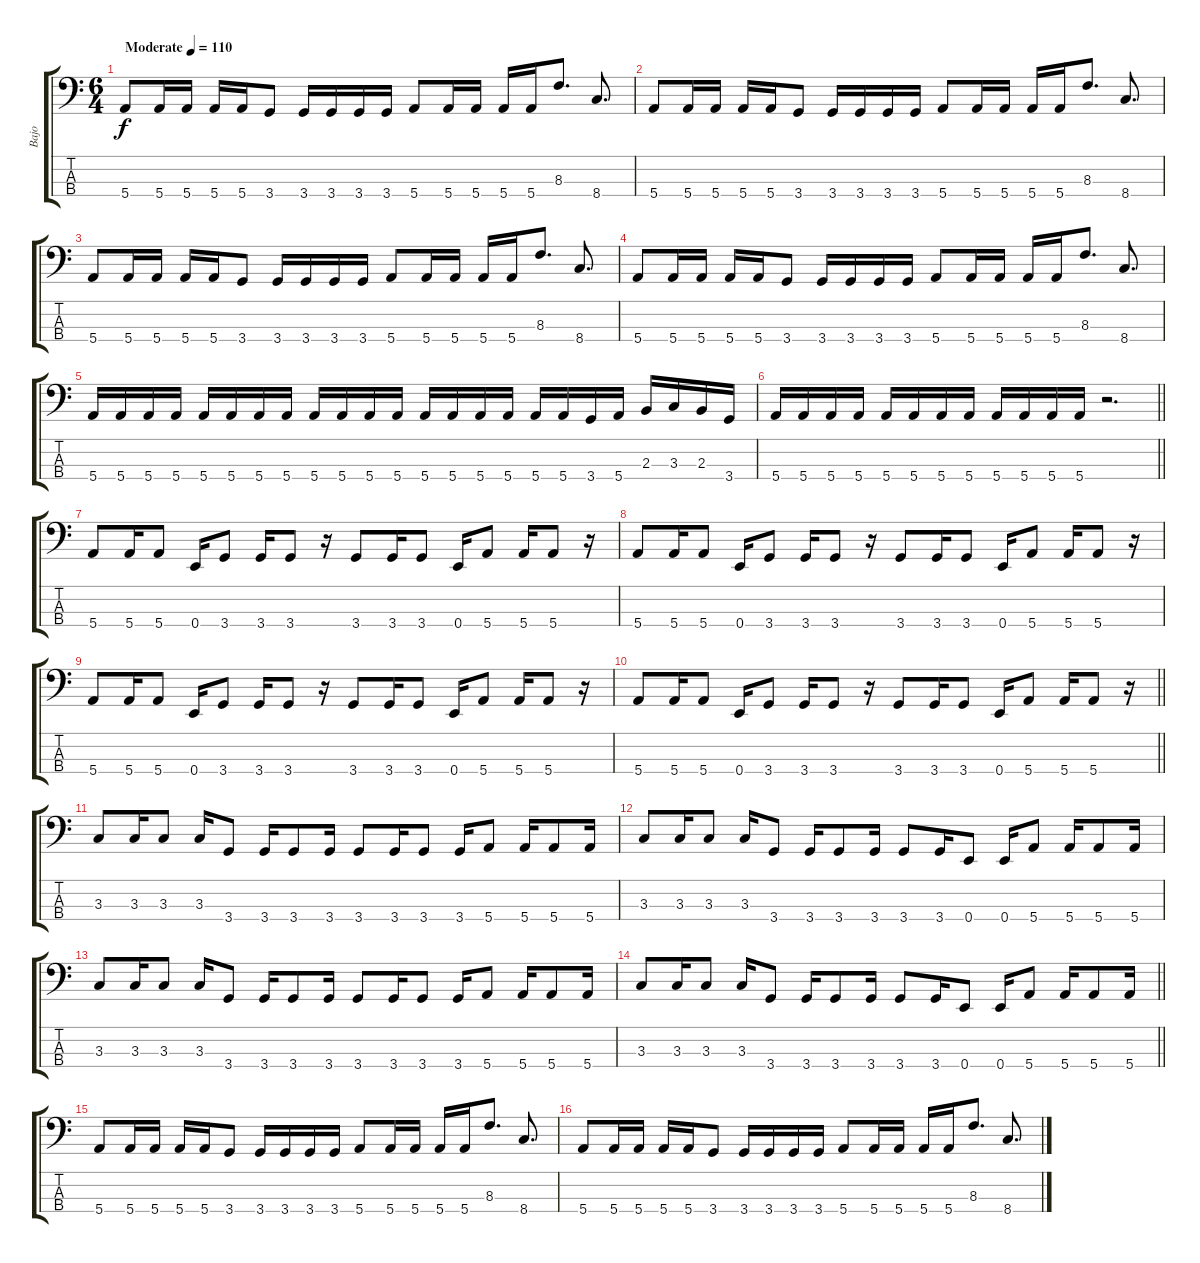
\track ("Bajo" "Bajo") {instrument electricbassfinger}
\staff {score tabs}
\tuning (G2 D2 A1 E1) {hide}
\ts (6 4)
\tempo (110 "Moderate")
\clef f4
\ks c
5.4.8{dy f instrument electricbassfinger} 5.4.16 5.4.16 5.4.16 5.4.16 3.4.8 3.4.16 3.4.16 3.4.16 3.4.16 5.4.8 5.4.16 5.4.16 5.4.16 5.4.16 8.3.8{d} 8.4.8{d} |
5.4.8 5.4.16 5.4.16 5.4.16 5.4.16 3.4.8 3.4.16 3.4.16 3.4.16 3.4.16 5.4.8 5.4.16 5.4.16 5.4.16 5.4.16 8.3.8{d} 8.4.8{d} |
5.4.8 5.4.16 5.4.16 5.4.16 5.4.16 3.4.8 3.4.16 3.4.16 3.4.16 3.4.16 5.4.8 5.4.16 5.4.16 5.4.16 5.4.16 8.3.8{d} 8.4.8{d} |
5.4.8 5.4.16 5.4.16 5.4.16 5.4.16 3.4.8 3.4.16 3.4.16 3.4.16 3.4.16 5.4.8 5.4.16 5.4.16 5.4.16 5.4.16 8.3.8{d} 8.4.8{d} |
5.4.16 5.4.16 5.4.16 5.4.16 5.4.16 5.4.16 5.4.16 5.4.16 5.4.16 5.4.16 5.4.16 5.4.16 5.4.16 5.4.16 5.4.16 5.4.16 5.4.16 5.4.16 3.4.16 5.4.16 2.3.16 3.3.16 2.3.16 3.4.16 |
\barLineRight lightlight
5.4.16 5.4.16 5.4.16 5.4.16 5.4.16 5.4.16 5.4.16 5.4.16 5.4.16 5.4.16 5.4.16 5.4.16 r.2{d} |
5.4.8 5.4.16 5.4.8 0.4.16 3.4.8 3.4.16 3.4.8 r.16 3.4.8 3.4.16 3.4.8 0.4.16 5.4.8 5.4.16 5.4.8 r.16 |
5.4.8 5.4.16 5.4.8 0.4.16 3.4.8 3.4.16 3.4.8 r.16 3.4.8 3.4.16 3.4.8 0.4.16 5.4.8 5.4.16 5.4.8 r.16 |
5.4.8 5.4.16 5.4.8 0.4.16 3.4.8 3.4.16 3.4.8 r.16 3.4.8 3.4.16 3.4.8 0.4.16 5.4.8 5.4.16 5.4.8 r.16 |
\barLineRight lightlight
5.4.8 5.4.16 5.4.8 0.4.16 3.4.8 3.4.16 3.4.8 r.16 3.4.8 3.4.16 3.4.8 0.4.16 5.4.8 5.4.16 5.4.8 r.16 |
3.3.8 3.3.16 3.3.8 3.3.16 3.4.8 3.4.16 3.4.8 3.4.16 3.4.8 3.4.16 3.4.8 3.4.16 5.4.8 5.4.16 5.4.8 5.4.16 |
3.3.8 3.3.16 3.3.8 3.3.16 3.4.8 3.4.16 3.4.8 3.4.16 3.4.8 3.4.16 0.4.8 0.4.16 5.4.8 5.4.16 5.4.8 5.4.16 |
3.3.8 3.3.16 3.3.8 3.3.16 3.4.8 3.4.16 3.4.8 3.4.16 3.4.8 3.4.16 3.4.8 3.4.16 5.4.8 5.4.16 5.4.8 5.4.16 |
\barLineRight lightlight
3.3.8 3.3.16 3.3.8 3.3.16 3.4.8 3.4.16 3.4.8 3.4.16 3.4.8 3.4.16 0.4.8 0.4.16 5.4.8 5.4.16 5.4.8 5.4.16 |
5.4.8 5.4.16 5.4.16 5.4.16 5.4.16 3.4.8 3.4.16 3.4.16 3.4.16 3.4.16 5.4.8 5.4.16 5.4.16 5.4.16 5.4.16 8.3.8{d} 8.4.8{d} |
5.4.8 5.4.16 5.4.16 5.4.16 5.4.16 3.4.8 3.4.16 3.4.16 3.4.16 3.4.16 5.4.8 5.4.16 5.4.16 5.4.16 5.4.16 8.3.8{d} 8.4.8{d}
